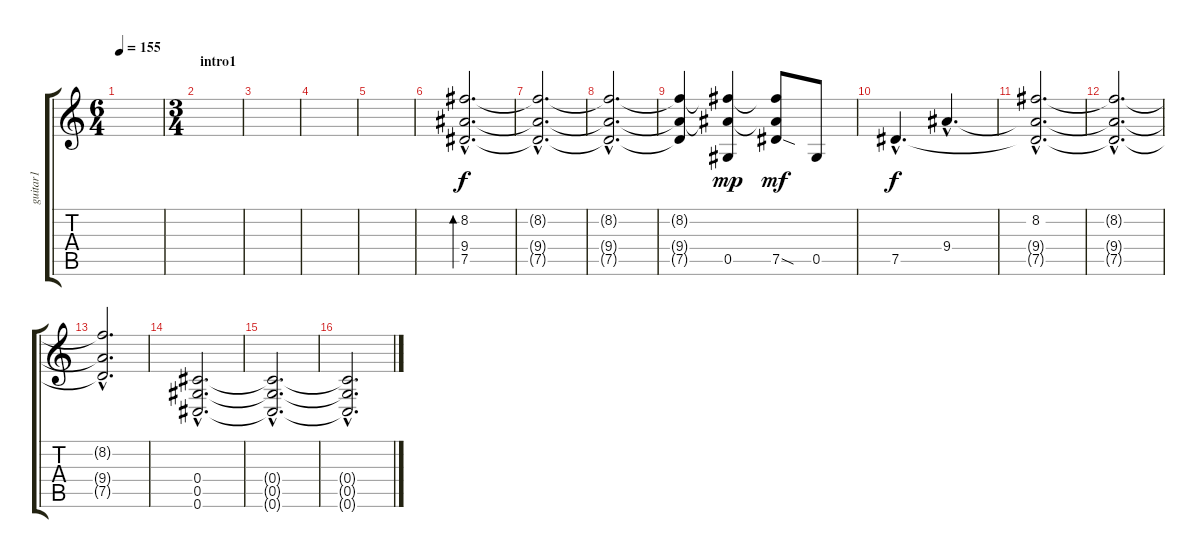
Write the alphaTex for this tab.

\track ("guitar1" "guitar1") {instrument distortionguitar}
\staff {score tabs}
\tuning (Eb4 Bb3 Gb3 Db3 Ab2 Db2) {hide}
\ts (6 4)
\tempo 155
\clef g2
\ks c
|
\ts (3 4)
\section ("" "intro1")
|
|
|
|
(8.2{hac} 9.4{hac} 7.5{hac}).2{d bd 480} |
(8.2{hac t} 9.4{hac t} 7.5{hac t}).2{d dy f} |
(8.2{hac t} 9.4{hac t} 7.5{hac t}).2{d} |
(8.2{t} 9.4{t} 7.5{t}).4 (8.2{t} 9.4{t} 0.5).4{dy mp} (8.2{t} 9.4{t} 7.5{sod}).8{dy mf} 0.5.8 |
7.5{hac}.4{d dy f} 9.4{hac}.4{d} |
(8.2{hac} 9.4{hac t} 7.5{hac t}).2{d} |
(8.2{hac t} 9.4{hac t} 7.5{hac t}).2{d} |
(8.2{hac t} 9.4{hac t} 7.5{hac t}).2{d} |
(0.4{hac} 0.5{hac} 0.6{hac}).2{d} |
(0.4{hac t} 0.5{hac t} 0.6{hac t}).2{d} |
(0.4{hac t} 0.5{hac t} 0.6{hac t}).2{d}
